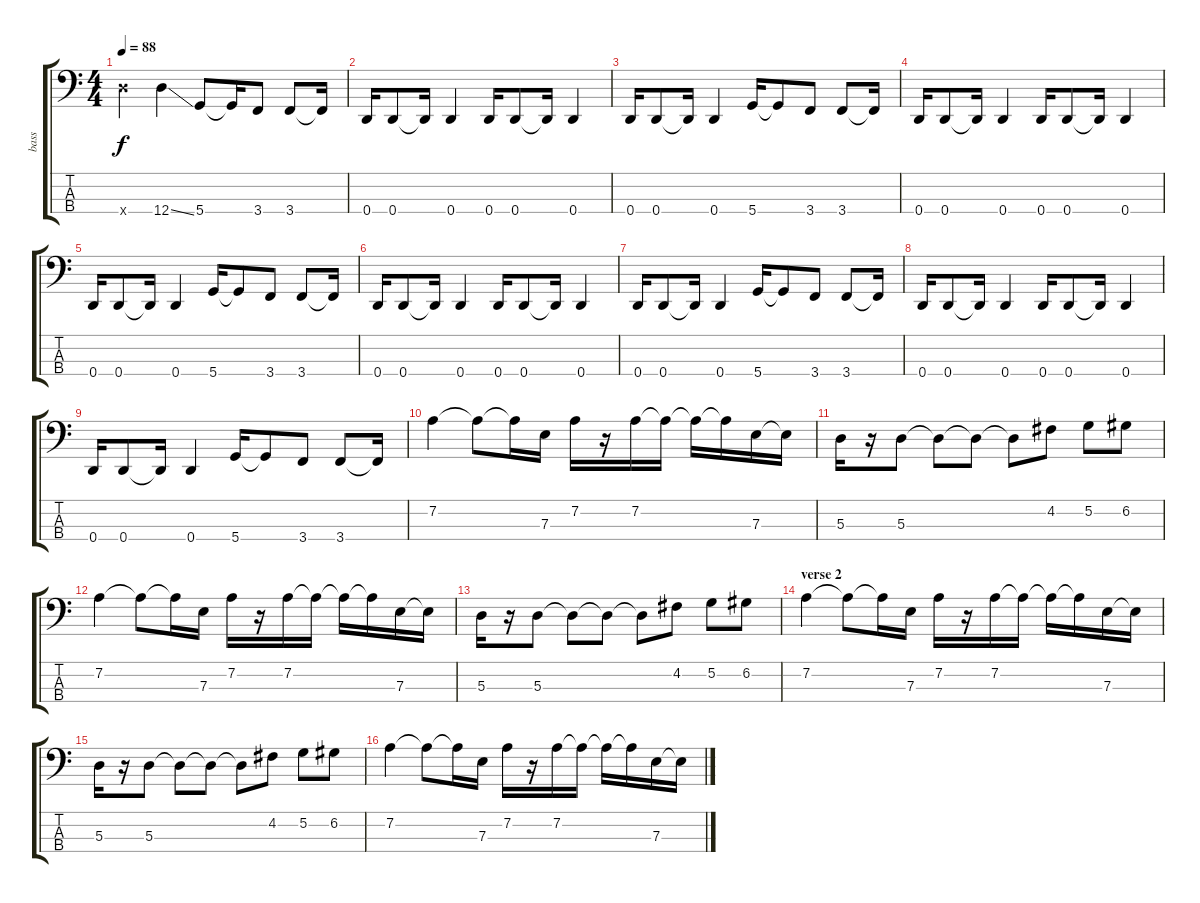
\track ("bass" "bass") {instrument acousticbass}
\staff {score tabs}
\tuning (G2 D2 A1 D1) {hide}
\ts (4 4)
\tempo 88
\clef f4
\ks c
12.4{x}.4{dy f} 12.4{ss}.4 5.4.8 5.4{t}.16 3.4.8 3.4.8 3.4{t}.16 |
0.4.16 0.4.8 0.4{t}.16 0.4.4 0.4.16 0.4.8 0.4{t}.16 0.4.4 |
0.4.16 0.4.8 0.4{t}.16 0.4.4 5.4.16 5.4{t}.8 3.4.8 3.4.8 3.4{t}.16 |
0.4.16 0.4.8 0.4{t}.16 0.4.4 0.4.16 0.4.8 0.4{t}.16 0.4.4 |
0.4.16 0.4.8 0.4{t}.16 0.4.4 5.4.16 5.4{t}.8 3.4.8 3.4.8 3.4{t}.16 |
0.4.16 0.4.8 0.4{t}.16 0.4.4 0.4.16 0.4.8 0.4{t}.16 0.4.4 |
0.4.16 0.4.8 0.4{t}.16 0.4.4 5.4.16 5.4{t}.8 3.4.8 3.4.8 3.4{t}.16 |
0.4.16 0.4.8 0.4{t}.16 0.4.4 0.4.16 0.4.8 0.4{t}.16 0.4.4 |
0.4.16 0.4.8 0.4{t}.16 0.4.4 5.4.16 5.4{t}.8 3.4.8 3.4.8 3.4{t}.16 |
7.2.4{volume 16 instrument acousticbass} 7.2{t}.8 7.2{t}.16 7.3.16 7.2.16 r.16 7.2.16 7.2{t}.16 7.2{t}.16 7.2{t}.16 7.3.16 7.3{t}.16 |
5.3.16 r.16 5.3.8 5.3{t}.8 5.3{t}.8 5.3{t}.8 4.2.8 5.2.8 6.2.8 |
7.2.4 7.2{t}.8 7.2{t}.16 7.3.16 7.2.16 r.16 7.2.16 7.2{t}.16 7.2{t}.16 7.2{t}.16 7.3.16 7.3{t}.16 |
5.3.16 r.16 5.3.8 5.3{t}.8 5.3{t}.8 5.3{t}.8 4.2.8 5.2.8 6.2.8 |
\section ("" "verse 2")
7.2.4 7.2{t}.8 7.2{t}.16 7.3.16 7.2.16 r.16 7.2.16 7.2{t}.16 7.2{t}.16 7.2{t}.16 7.3.16 7.3{t}.16 |
5.3.16 r.16 5.3.8 5.3{t}.8 5.3{t}.8 5.3{t}.8 4.2.8 5.2.8 6.2.8 |
7.2.4 7.2{t}.8 7.2{t}.16 7.3.16 7.2.16 r.16 7.2.16 7.2{t}.16 7.2{t}.16 7.2{t}.16 7.3.16 7.3{t}.16
